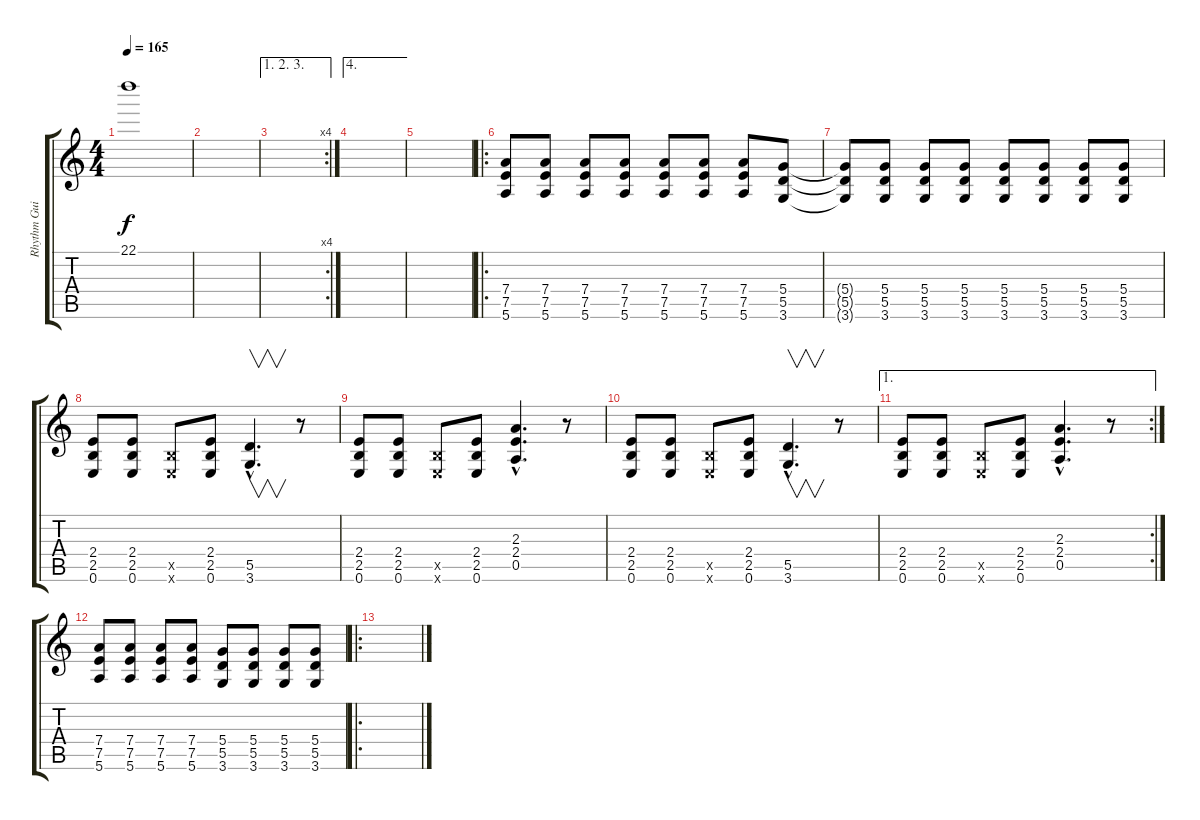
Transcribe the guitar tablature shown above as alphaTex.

\track ("Rhythm Guitar" "Rhythm Gui") {instrument overdrivenguitar}
\staff {score tabs}
\tuning (E4 B3 G3 D3 A2 E2) {hide}
\ts (4 4)
\tempo 165
\clef g2
\ks c
22.1{t}.1{dy f} |
|
\ae (1 2 3)
\rc 4
|
\ae 4
|
|
\ro
(7.4 7.5 5.6).8 (7.4 7.5 5.6).8 (7.4 7.5 5.6).8 (7.4 7.5 5.6).8 (7.4 7.5 5.6).8 (7.4 7.5 5.6).8 (7.4 7.5 5.6).8 (5.4 5.5 3.6).8 |
(5.4{t} 5.5{t} 3.6{t}).8 (5.4 5.5 3.6).8 (5.4 5.5 3.6).8 (5.4 5.5 3.6).8 (5.4 5.5 3.6).8 (5.4 5.5 3.6).8 (5.4 5.5 3.6).8 (5.4 5.5 3.6).8 |
(2.4 2.5 0.6).8 (2.4 2.5 0.6).8 (2.5{x} 0.6{x}).8 (2.4 2.5 0.6).8 (5.5{hac} 3.6{hac}).4{v d} r.8 |
(2.4 2.5 0.6).8 (2.4 2.5 0.6).8 (2.5{x} 0.6{x}).8 (2.4 2.5 0.6).8 (2.3{hac} 2.4{hac} 0.5{hac}).4{d} r.8 |
(2.4 2.5 0.6).8 (2.4 2.5 0.6).8 (2.5{x} 0.6{x}).8 (2.4 2.5 0.6).8 (5.5{hac} 3.6{hac}).4{v d} r.8 |
\ae 1
\rc 2
(2.4 2.5 0.6).8 (2.4 2.5 0.6).8 (2.5{x} 0.6{x}).8 (2.4 2.5 0.6).8 (2.3{hac} 2.4{hac} 0.5{hac}).4{d} r.8 |
(7.4 7.5 5.6).8 (7.4 7.5 5.6).8 (7.4 7.5 5.6).8 (7.4 7.5 5.6).8 (5.4 5.5 3.6).8 (5.4 5.5 3.6).8 (5.4 5.5 3.6).8 (5.4 5.5 3.6).8 |
\ro
